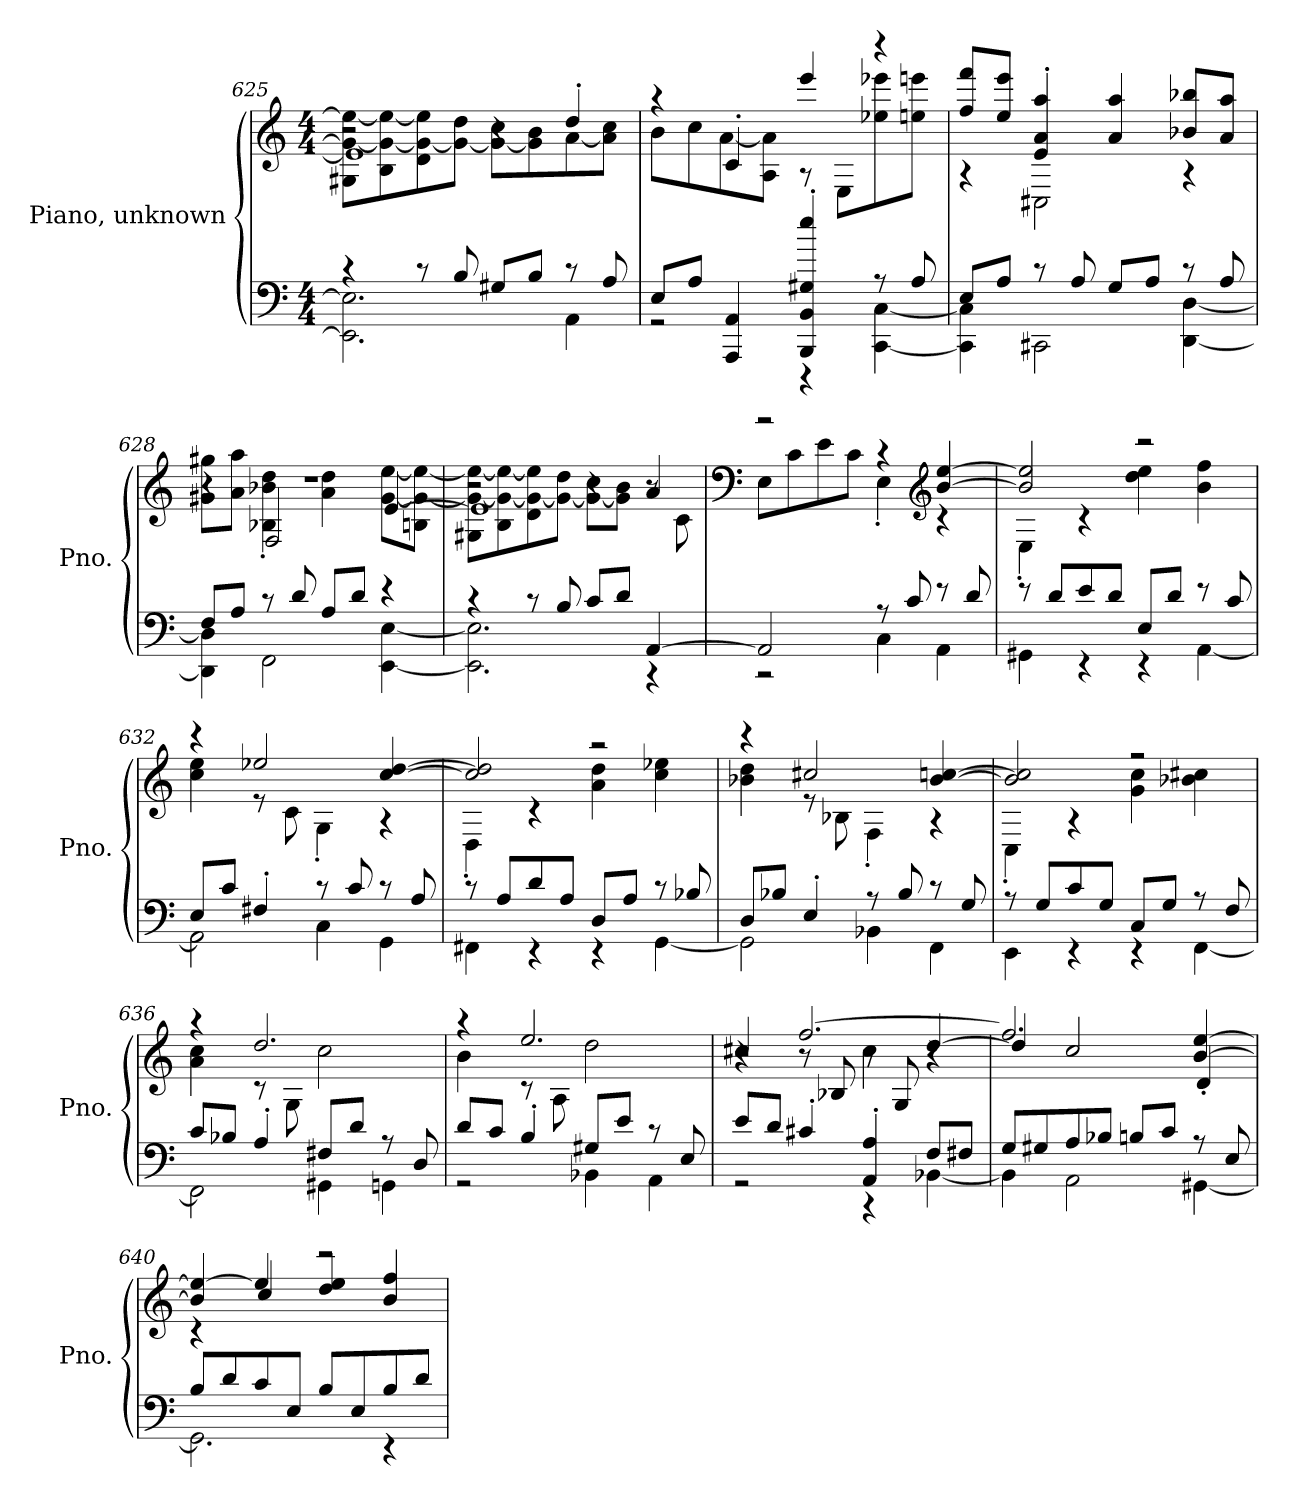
**kern	**kern
*part1	*part1
*staff2	*staff1
*I"Piano, unknown	*
*I'Pno.	*
*clefF4	*clefG2
*k[]	*k[]
*M4/4	*M4/4
=625	=625
*^	*^
*	*	*	*^
4r	2.EE\] 2.E\]	2r	8G#X\ 8g#\_ 8ee\_L	1e]
.	.	.	8B\ 8g#\_ 8ee\_	.
8r	.	.	8d\ 8g#\_ 8ee\]	.
8B/	.	.	8g#\_ 8dd\J	.
8G#X/L	.	4r	8g#\_ 8cc\L	.
8B/J	.	.	8g#\] 8b\	.
8r	4AA\	4dd'/	[8a\	.
8A/	.	.	8a\] 8cc\J	.
*	*	*	*v	*v
=626	=626	=626	=626
8E/L	2r	4r	8b\L
8A/J	.	.	8cc\
4AAA/ 4AA/	.	4c'/	[8a\
.	.	.	8A\ 8a\]J
4BBB/' 4BB/' 4G#X/' 4ee/'	4r	4eee/	8r
.	.	.	8E\L
8r	[4CC\ [4C\	4r	8ee-X\ 8eee-X\
8A/	.	.	8een\ 8eeen\J
!!LO:PB:g=z	!!
=627	=627	=627	=627
8E/L	4CC\] 4C\]	8ff/ 8fff/L	4r
8A/J	.	8ee/ 8eee/J	.
8r	2CC#X\	4e/' 4a/' 4aa/'	2C#X\
8A/	.	.	.
8G/L	.	4a/ 4aa/	.
8A/J	.	.	.
8r	[4DD\ [4D\	8b-X/ 8bb-X/L	4r
8A/	.	8a/ 8aa/J	.
=628	=628	=628	=628
*	*	*	*^
8F/L	4DD\] 4D\]	1r	8g#X\ 8gg#X\L	4r
8A/J	.	.	8a\ 8aa\J	.
8r	2FF\	.	4B-X\' 4b-X\' 4dd\'	2F/
8d/	.	.	.	.
8A/L	.	.	4a\ 4dd\	.
8d/J	.	.	.	.
4r	[4EE\ [4E\	.	[8g#\ [8ee\L	[4e/
.	.	.	8Bn\ 8g#\_ 8ee\_J	.
=629	=629	=629	=629	=629
4r	2.EE\] 2.E\]	2r	8G#X\ 8g#\_ 8ee\_L	1e]
.	.	.	8B\ 8g#\_ 8ee\_	.
8r	.	.	8d\ 8g#\_ 8ee\]	.
8B/	.	.	8g#\_ 8dd\J	.
8c/L	.	4r	8g#\_ 8cc\L	.
8d/J	.	.	8g#\] 8b\J	.
[4AA/	4r	4a/	8r	.
.	.	.	8c\	.
*	*	*v	*v	*v
!!LO:LB:g=z
=630	=630	=630
*	*	*clefF4
*	*	*^
2AA/]	2r	2r	8E\L
.	.	.	8c\
.	.	.	8e\
.	.	.	8c\J
8r	4C\	4r	4E'\
8c/	.	.	.
*	*	*clefG2	*
8r	4AA\	[4b/ [4ee/	4r
8d/	.	.	.
=631	=631	=631	=631
8r	4GG#X\	2b/] 2ee/]	4E'\
8d/L	.	.	.
8e/	4r	.	4r
8d/J	.	.	.
8E/L	4r	2r	4dd\ 4ee\
8d/J	.	.	.
8r	[4AA\	.	4b\ 4ff\
8c/	.	.	.
=632	=632	=632	=632
8E/L	2AA\]	4r	4cc\ 4ee\
8c/J	.	.	.
4F#X'/	.	2ee-X/	8r
.	.	.	8c\
8r	4C\	.	4G'\
8c/	.	.	.
8r	4GG\	[4cc/ [4dd/	4r
8A/	.	.	.
=633	=633	=633	=633
8r	4FF#X\	2cc/] 2dd/]	4D'\
8A/L	.	.	.
8d/	4r	.	4r
8A/J	.	.	.
8D/L	4r	2r	4a\ 4dd\
8A/J	.	.	.
8r	[4GG\	.	4cc\ 4ee-X\
8B-X/	.	.	.
!!LO:LB:g=z	!!
=634	=634	=634	=634
8D/L	2GG\]	4r	4b-X\ 4dd\
8B-X/J	.	.	.
4E'/	.	2cc#X/	8r
.	.	.	8B-X\
8r	4BB-X\	.	4F'\
8B-/	.	.	.
8r	4FF\	[4b-/ [4ccn/	4r
8G/	.	.	.
=635	=635	=635	=635
8r	4EE\	2b-/] 2cc/]	4C'\
8G/L	.	.	.
8c/	4r	.	4r
8G/J	.	.	.
8C/L	4r	2r	4g\ 4cc\
8G/J	.	.	.
8r	[4FF\	.	4b-X\ 4cc#X\
8F/	.	.	.
=636	=636	=636	=636
8c/L	2FF\]	4r	4a\ 4cc\
8B-X/J	.	.	.
4A'/	.	2.dd/	8r
.	.	.	8G\
8F#X/L	4GG#X\	.	2cc\
8d/J	.	.	.
8r	4GGn\	.	.
8D/	.	.	.
=637	=637	=637	=637
8d/L	2r	4r	4b\
8c/J	.	.	.
4B'/	.	2.ee/	8r
.	.	.	8A\
8G#X/L	4BB-X\	.	2dd\
8e/J	.	.	.
8r	4AA\	.	.
8E/	.	.	.
!!LO:LB:g=z
=638	=638	=638	=638
*	*	*	*^
8e/L	2r	4r	2r	4cc#X/
8d/J	.	.	.	.
4c#X'/	.	[2.ff/	.	8r
.	.	.	.	8B-X/
4AA/' 4A/'	4r	.	4cc#\	8r
.	.	.	.	8G/
8F/L	[4BB-X\	.	4r	[4dd/
8F#X/J	.	.	.	.
*	*	*	*v	*v
=639	=639	=639	=639
8G/L	4BB-\]	2.ff/]	4dd/]
8G#X/	.	.	.
8A/	2AA\	.	2cc/
8B-X/J	.	.	.
8Bn/L	.	.	.
8c/J	.	.	.
8r	[4GG#X\	[4b/ [4ee/	4d'/
8E/	.	.	.
=640	=640	=640	=640
8B/L	2.GG#\]	4b/] 4ee/_	4r
8d/	.	.	.
8c/	.	4ee/]	4cc/
8E/J	.	.	.
8B/L	.	2r	4dd/ 4ee/
8E/	.	.	.
8B/	4r	.	4b/ 4ff/
8d/J	.	.	.
*v	*v	*	*
*	*v	*v
=	=
*-	*-
